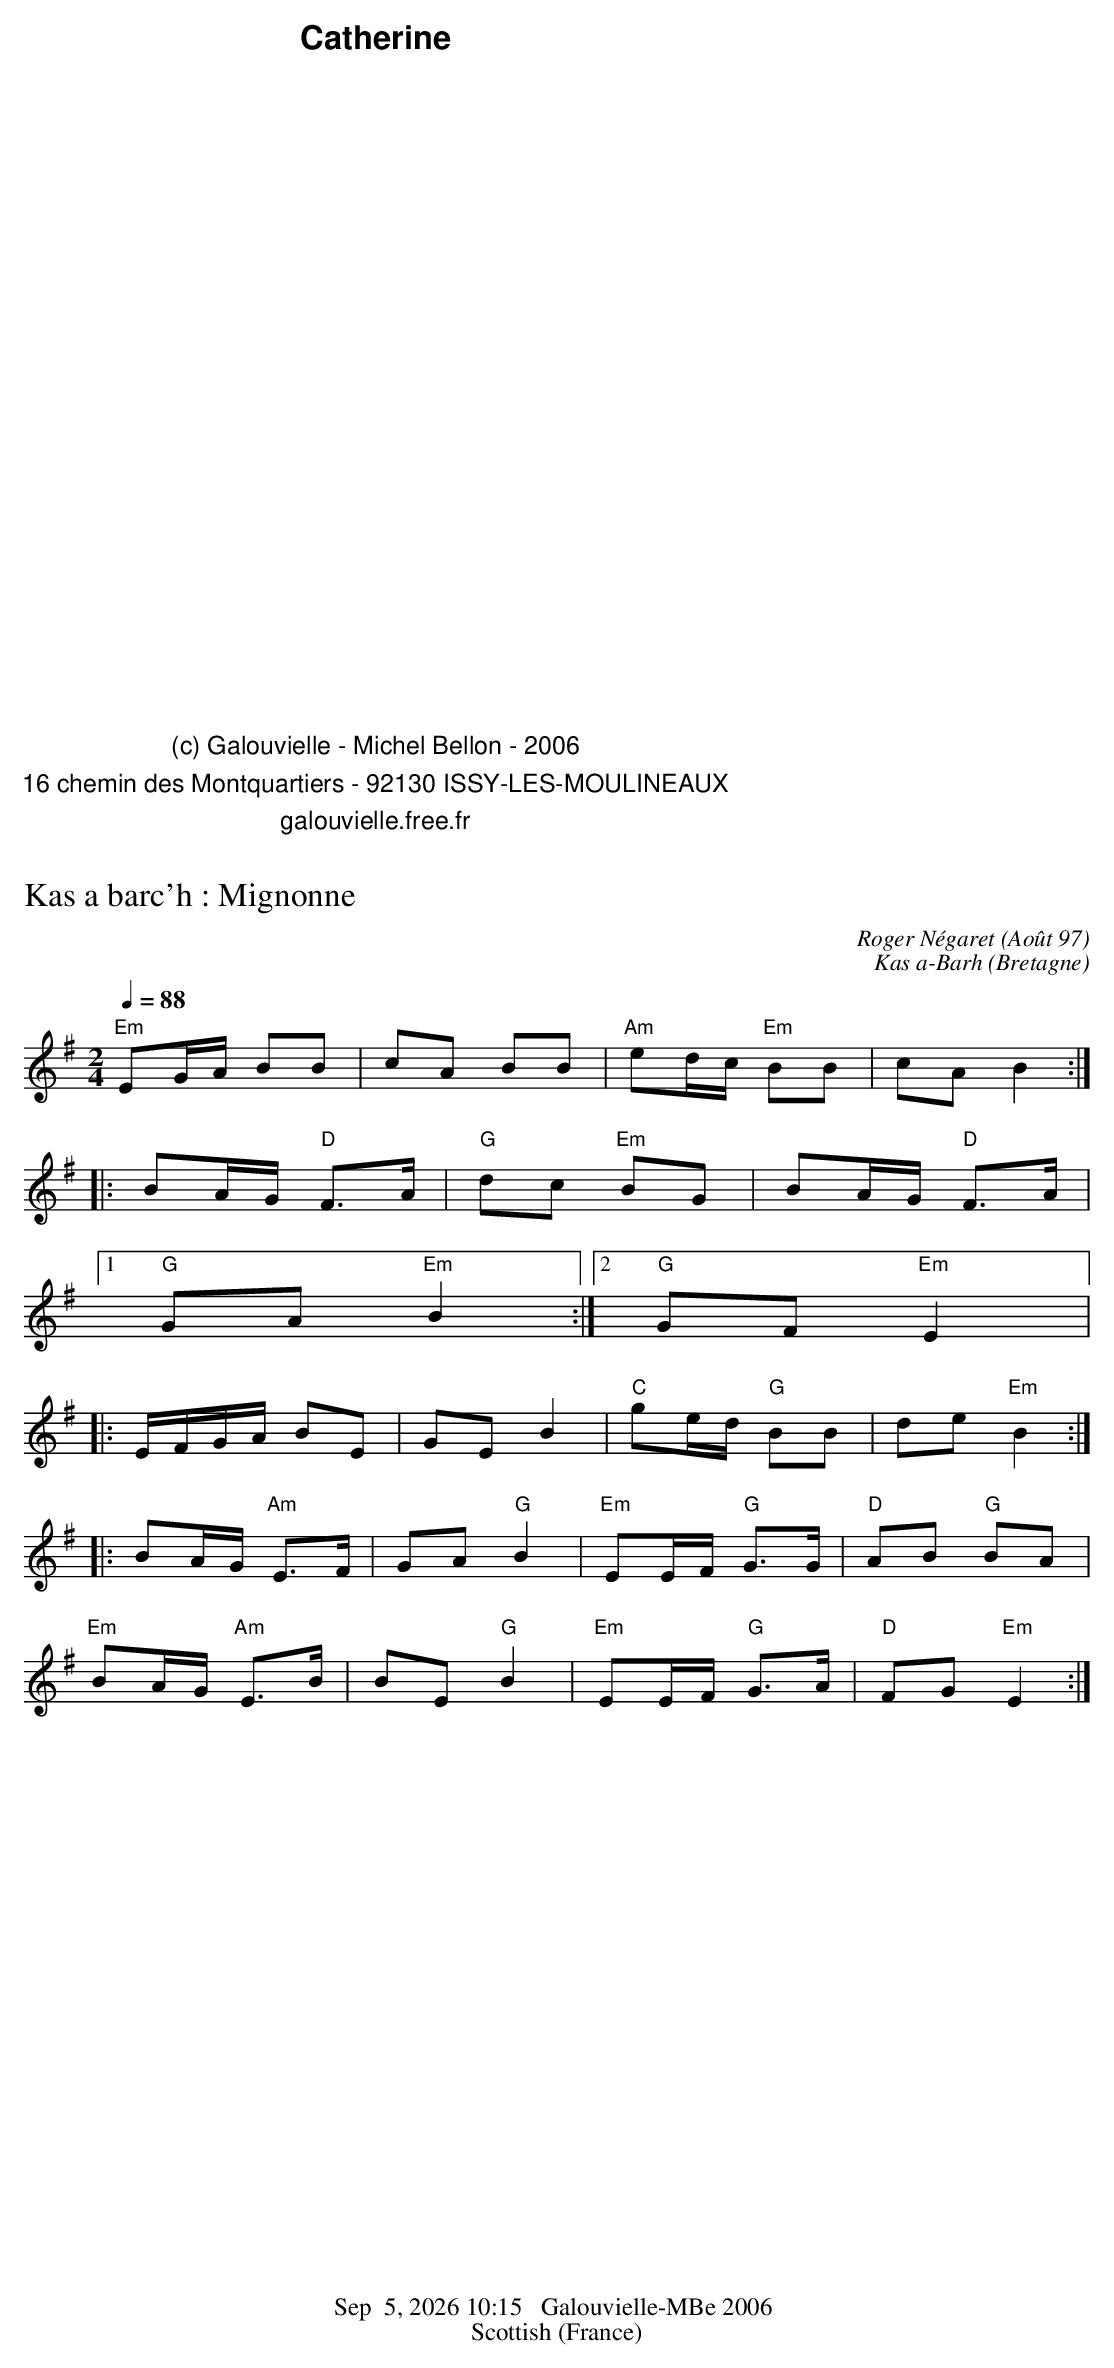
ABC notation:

X:1
T:Kas a barc'h : Mignonne
C:Roger Négaret (Août 97)
Q:1/4=88
M:2/4
L:1/8
K:G
"Em"EG/2A/2 BB | cA BB | "Am"ed/2c/2 "Em"BB | cA B2 ::
BA/2G/2 "D"F>A | "G"dc "Em"BG | BA/2G/2 "D"F>A |1
"G"GA "Em"B2 :|2 "G"GF "Em"E2 |:
E/2F/2G/2A/2 BE | GE B2 | "C"ge/2d/2 "G"BB | de "Em"B2 ::
BA/2G/2 "Am"E>F | GA "G"B2 | "Em"EE/2F/2 "G"G>G | "D"AB "G"BA |
"Em"BA/2G/2 "Am"E>B | BE "G"B2 | "Em"EE/2F/2 "G"G>A | "D"FG "Em"E2 :|
